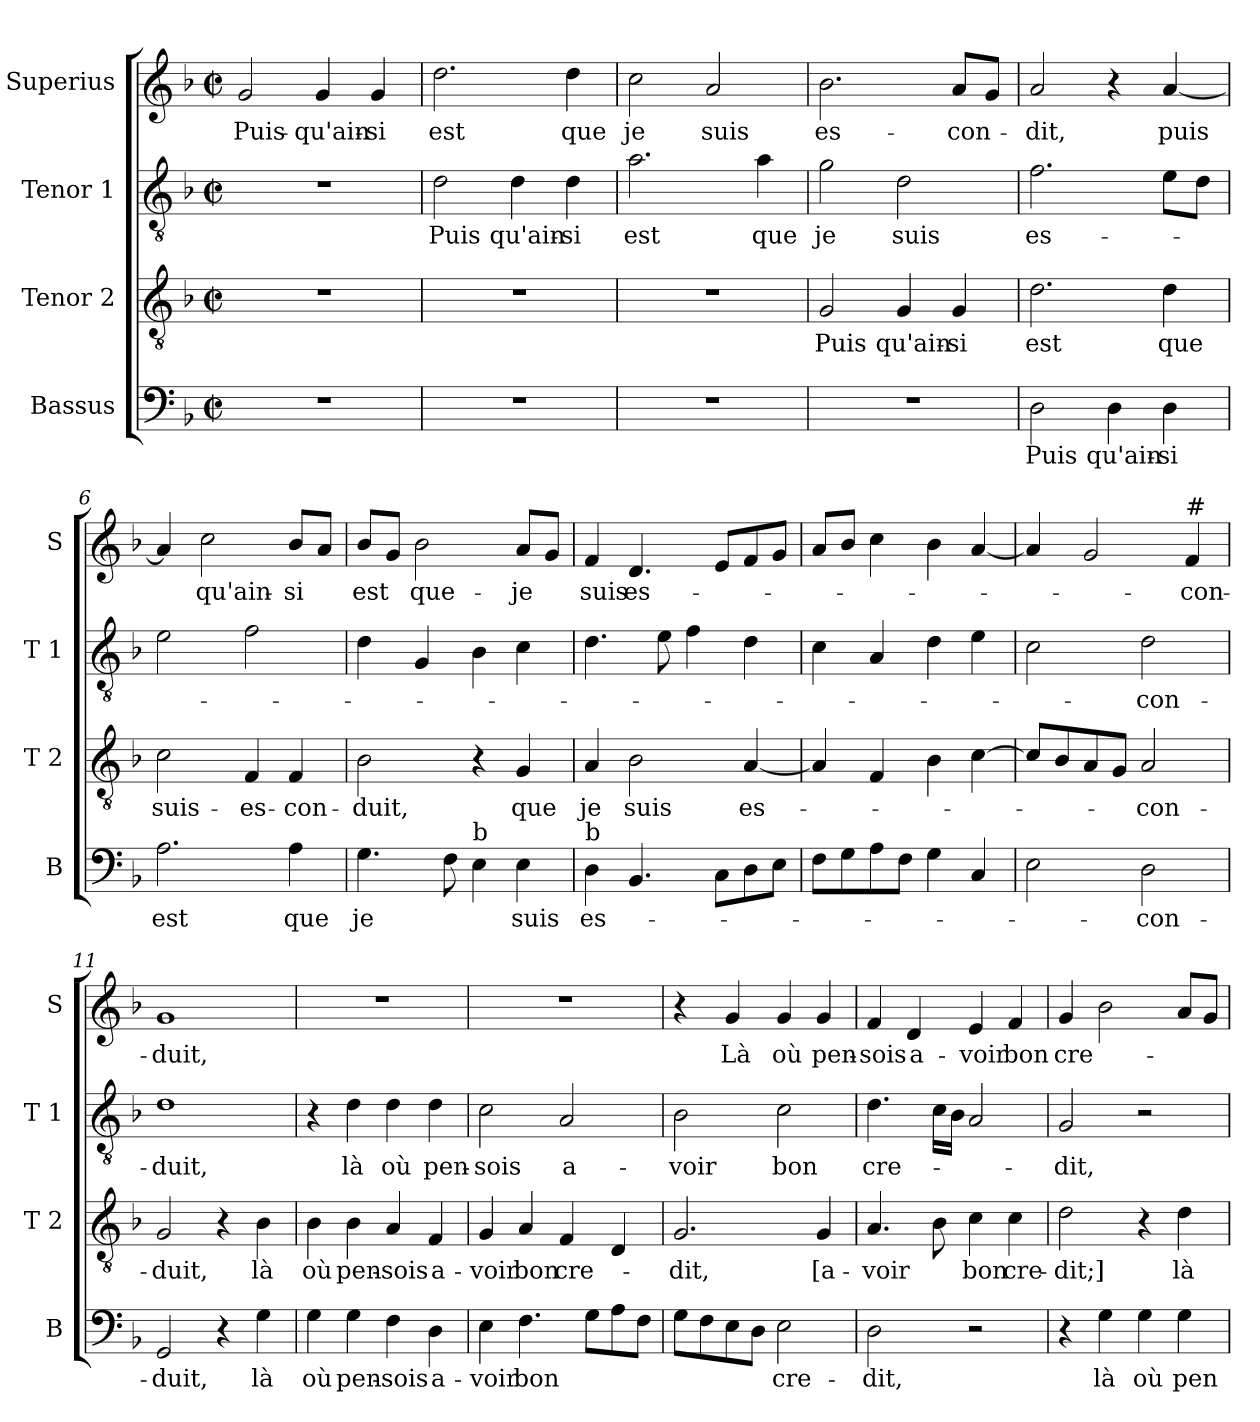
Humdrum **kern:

**kern	**text	**kern	**text	**kern	**text	**kern	**text
*part4	*part4	*part3	*part3	*part2	*part2	*part1	*part1
*staff4	*staff4	*staff3	*staff3	*staff2	*staff2	*staff1	*staff1
*I"Bassus	*	*I"Tenor 2	*	*I"Tenor 1	*	*I"Superius	*
*I'B	*	*I'T 2	*	*I'T 1	*	*I'S	*
*clefF4	*	*clefGv2	*	*clefGv2	*	*clefG2	*
*k[b-]	*	*k[b-]	*	*k[b-]	*	*k[b-]	*
*F:	*	*F:	*	*F:	*	*F:	*
*M2/2	*	*M2/2	*	*M2/2	*	*M2/2	*
*met(c|)	*	*met(c|)	*	*met(c|)	*	*met(c|)	*
=1	=1	=1	=1	=1	=1	=1	=1
1r	.	1r	.	1r	.	2g/	Puis-
.	.	.	.	.	.	4g/	-qu'ain-
.	.	.	.	.	.	4g/	-si
=2	=2	=2	=2	=2	=2	=2	=2
1r	.	1r	.	2d\	Puis	2.dd\	est
.	.	.	.	4d\	qu'ain-	.	.
.	.	.	.	4d\	-si	4dd\	que
=3	=3	=3	=3	=3	=3	=3	=3
1r	.	1r	.	2.a\	est	2cc\	je
.	.	.	.	.	.	2a/	suis
.	.	.	.	4a\	que	.	.
=4	=4	=4	=4	=4	=4	=4	=4
1r	.	2G/	Puis	2g\	je	2.b-\	es-
.	.	4G/	qu'ain-	2d\	suis	.	.
.	.	4G/	-si	.	.	8a/L	-con-
.	.	.	.	.	.	8g/J	.
=5	=5	=5	=5	=5	=5	=5	=5
2D\	Puis	2.d\	est	2.f\	es-	2a/	-dit,
4D\	qu'ain-	.	.	.	.	4r	.
4D\	-si	4d\	que	8e\L	.	[4a/	puis
.	.	.	.	8d\J	.	.	.
!!LO:LB:g=z
=6	=6	=6	=6	=6	=6	=6	=6
2.A\	est	2c\	suis-	2e\	.	4a/]	.
.	.	.	.	.	.	2cc\	qu'ain-
.	.	4F/	-es-	2f\	.	.	.
4A\	que	4F/	-con-	.	.	8b-/L	-si
.	.	.	.	.	.	8a/J	.
=7	=7	=7	=7	=7	=7	=7	=7
4.G\	je	2B-\	-duit,	4d\	.	8b-/L	est
.	.	.	.	.	.	8g/J	.
.	.	.	.	4G/	.	2b-\	que-
8F\	.	.	.	.	.	.	.
!LO:TX:a:t=b	!	!	!	!	!	!	!
4E\	.	4r	.	4B-\	.	.	.
4E\	suis	4G/	que	4c\	.	8a/L	-je
.	.	.	.	.	.	8g/J	.
=8	=8	=8	=8	=8	=8	=8	=8
!LO:TX:a:t=b	!	!	!	!	!	!	!
4D\	es-	4A/	je	4.d\	.	4f/	suis
4.BB-/	.	2B-\	suis	.	.	4.d/	es-
.	.	.	.	8e\	.	.	.
.	.	.	.	4f\	.	.	.
8C\L	.	.	.	.	.	8e/L	.
8D\	.	[4A/	es-	4d\	.	8f/	.
8E\J	.	.	.	.	.	8g/J	.
=9	=9	=9	=9	=9	=9	=9	=9
8F\L	.	4A/]	.	4c\	.	8a/L	.
8G\	.	.	.	.	.	8b-/J	.
8A\	.	4F/	.	4A/	.	4cc\	.
8F\J	.	.	.	.	.	.	.
4G\	.	4B-\	.	4d\	.	4b-\	.
4C/	.	[4c\	.	4e\	.	[4a/	.
=10	=10	=10	=10	=10	=10	=10	=10
2E\	.	8c/L]	.	2c\	.	4a/]	.
.	.	8B-/	.	.	.	.	.
.	.	8A/	.	.	.	2g/	.
.	.	8G/J	.	.	.	.	.
2D\	-con-	2A/	-con-	2d\	-con-	.	.
!	!	!	!	!	!	!LO:TX:a:t=#	!
.	.	.	.	.	.	4f/	-con-
!!LO:LB:g=z
=11	=11	=11	=11	=11	=11	=11	=11
2GG/	-duit,	2G/	-duit,	1d	-duit,	1g	-duit,
4r	.	4r	.	.	.	.	.
4G\	là	4B-\	là	.	.	.	.
=12	=12	=12	=12	=12	=12	=12	=12
4G\	où	4B-\	où	4r	.	1r	.
4G\	pen-	4B-\	pen-	4d\	là	.	.
4F\	-sois	4A/	-sois	4d\	où	.	.
4D\	a-	4F/	a-	4d\	pen-	.	.
=13	=13	=13	=13	=13	=13	=13	=13
4E\	-voir	4G/	-voir	2c\	-sois	1r	.
4.F\	bon	4A/	bon	.	.	.	.
.	.	4F/	cre-	2A/	a-	.	.
8G\L	.	.	.	.	.	.	.
8A\	.	4D/	.	.	.	.	.
8F\J	.	.	.	.	.	.	.
=14	=14	=14	=14	=14	=14	=14	=14
8G\L	.	2.G/	-dit,	2B-\	-voir	4r	.
8F\	.	.	.	.	.	.	.
8E\	.	.	.	.	.	4g/	Là
8D\J	.	.	.	.	.	.	.
2E\	cre-	.	.	2c\	bon	4g/	où
.	.	4G/	[a-	.	.	4g/	pen-
=15	=15	=15	=15	=15	=15	=15	=15
2D\	-dit,	4.A/	-voir	4.d\	cre-	4f/	-sois
.	.	.	.	.	.	4d/	a-
.	.	8B-\	.	16c\LL	.	.	.
.	.	.	.	16B-\JJ	.	.	.
2r	.	4c\	bon	2A/	.	4e/	-voir
.	.	4c\	cre-	.	.	4f/	bon
!!LO:PB:g=z
=16	=16	=16	=16	=16	=16	=16	=16
4r	.	2d\	-dit;]	2G/	-dit,	4g/	cre-
4G\	là	.	.	.	.	2b-\	.
4G\	où	4r	.	2r	.	.	.
4G\	pen-	4d\	là	.	.	8a/L	.
.	.	.	.	.	.	8g/J	.
=	=	=	=	=	=	=	=
*-	*-	*-	*-	*-	*-	*-	*-
